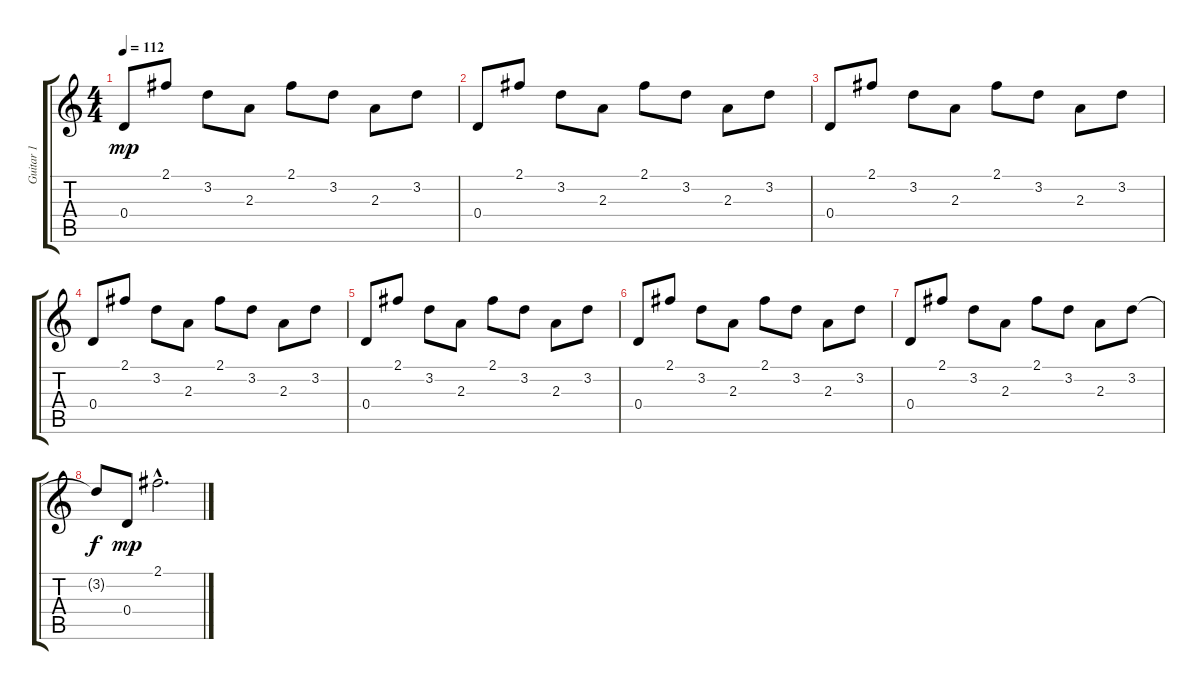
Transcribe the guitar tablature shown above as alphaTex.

\track ("Guitar 1" "Guitar 1") {instrument acousticguitarsteel}
\staff {score tabs}
\tuning (E4 B3 G3 D3 A2 E2) {hide}
\ts (4 4)
\tempo 112
\clef g2
\ks c
0.4.8{dy mp} 2.1.8 3.2.8 2.3.8 2.1.8 3.2.8 2.3.8 3.2.8 |
0.4.8 2.1.8 3.2.8 2.3.8 2.1.8 3.2.8 2.3.8 3.2.8 |
0.4.8 2.1.8 3.2.8 2.3.8 2.1.8 3.2.8 2.3.8 3.2.8 |
0.4.8 2.1.8 3.2.8 2.3.8 2.1.8 3.2.8 2.3.8 3.2.8 |
0.4.8 2.1.8 3.2.8 2.3.8 2.1.8 3.2.8 2.3.8 3.2.8 |
0.4.8 2.1.8 3.2.8 2.3.8 2.1.8 3.2.8 2.3.8 3.2.8 |
0.4.8 2.1.8 3.2.8 2.3.8 2.1.8 3.2.8 2.3.8 3.2.8 |
3.2{t}.8{dy f} 0.4.8{dy mp} 2.1{hac}.2{d}
